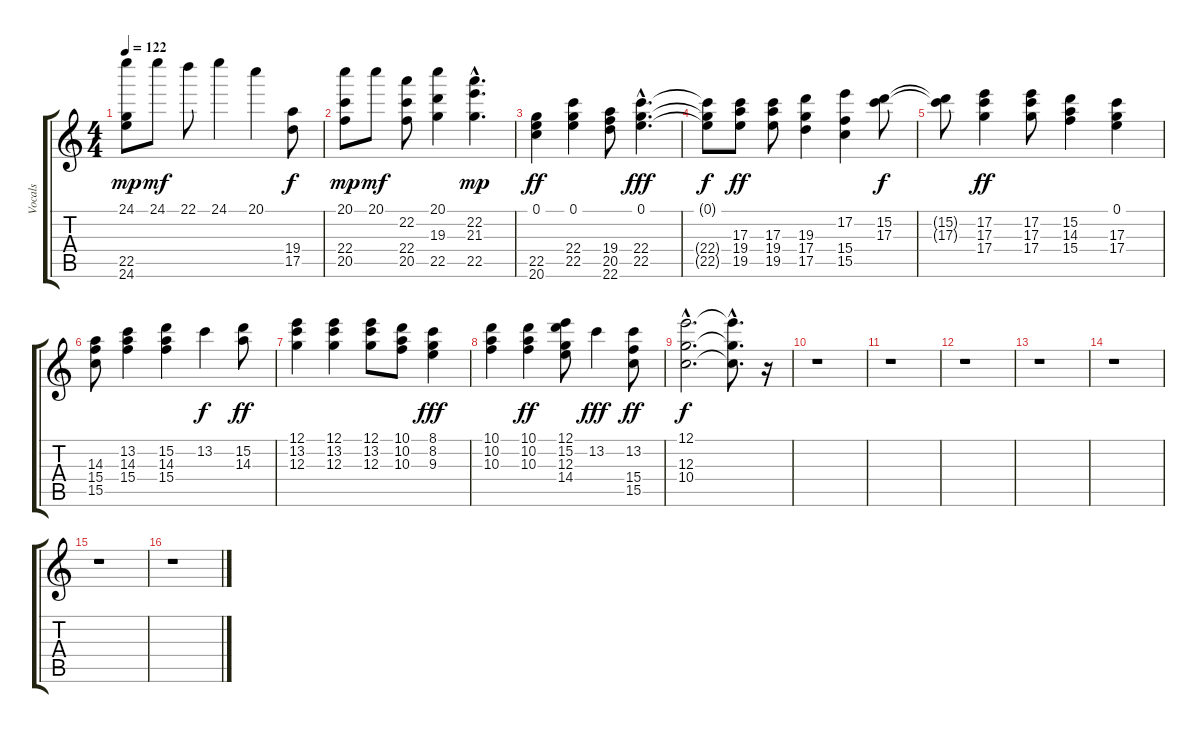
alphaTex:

\track ("Vocals" "Vocals") {instrument acousticguitarsteel}
\staff {score tabs}
\tuning (E4 B3 G3 D3 A2 E2) {hide}
\ts (4 4)
\tempo 122
\clef g2
\ks c
(24.1 22.5 24.6).8{dy mp} 24.1.8{dy mf} 22.1.8 24.1.4 20.1.4 (19.4 17.5).8{dy f} |
(20.1 22.4 20.5).8{dy mp} 20.1.8{dy mf} (22.2 22.4 20.5).8 (20.1 19.3 22.5).4 (22.2{hac} 21.3{hac} 22.5{hac}).4{d dy mp} |
(0.1 22.5 20.6).4{dy ff} (0.1 22.4 22.5).4 (19.4 20.5 22.6).8 (0.1{hac} 22.4{hac} 22.5{hac}).4{d dy fff} |
(0.1{t} 22.4{t} 22.5{t}).8{dy f} (17.3 19.4 19.5).8{dy ff} (17.3 19.4 19.5).8 (19.3 17.4 17.5).4 (17.2 15.4 15.5).4 (15.2 17.3).8{dy f} |
(15.2{t} 17.3{t}).8 (17.2 17.3 17.4).4{dy ff} (17.2 17.3 17.4).8 (15.2 14.3 15.4).4 (0.1 17.3 17.4).4 |
(14.3 15.4 15.5).8 (13.2 14.3 15.4).4 (15.2 14.3 15.4).4 13.2.4{dy f} (15.2 14.3).8{dy ff} |
(12.1 13.2 12.3).4 (12.1 13.2 12.3).4 (12.1 13.2 12.3).8 (10.1 10.2 10.3).8 (8.1 8.2 9.3).4{dy fff} |
(10.1 10.2 10.3).4 (10.1 10.2 10.3).4{dy ff} (12.1 15.2 12.3 14.4).8 13.2.4{dy fff} (13.2 15.4 15.5).8{dy ff} |
(12.1{hac} 12.3{hac} 10.4{hac}).2{d dy f} (12.1{hac t} 12.3{hac t} 10.4{hac t}).8{d} r.16 |
r.1 |
r.1 |
r.1 |
r.1 |
r.1 |
r.1 |
r.1
